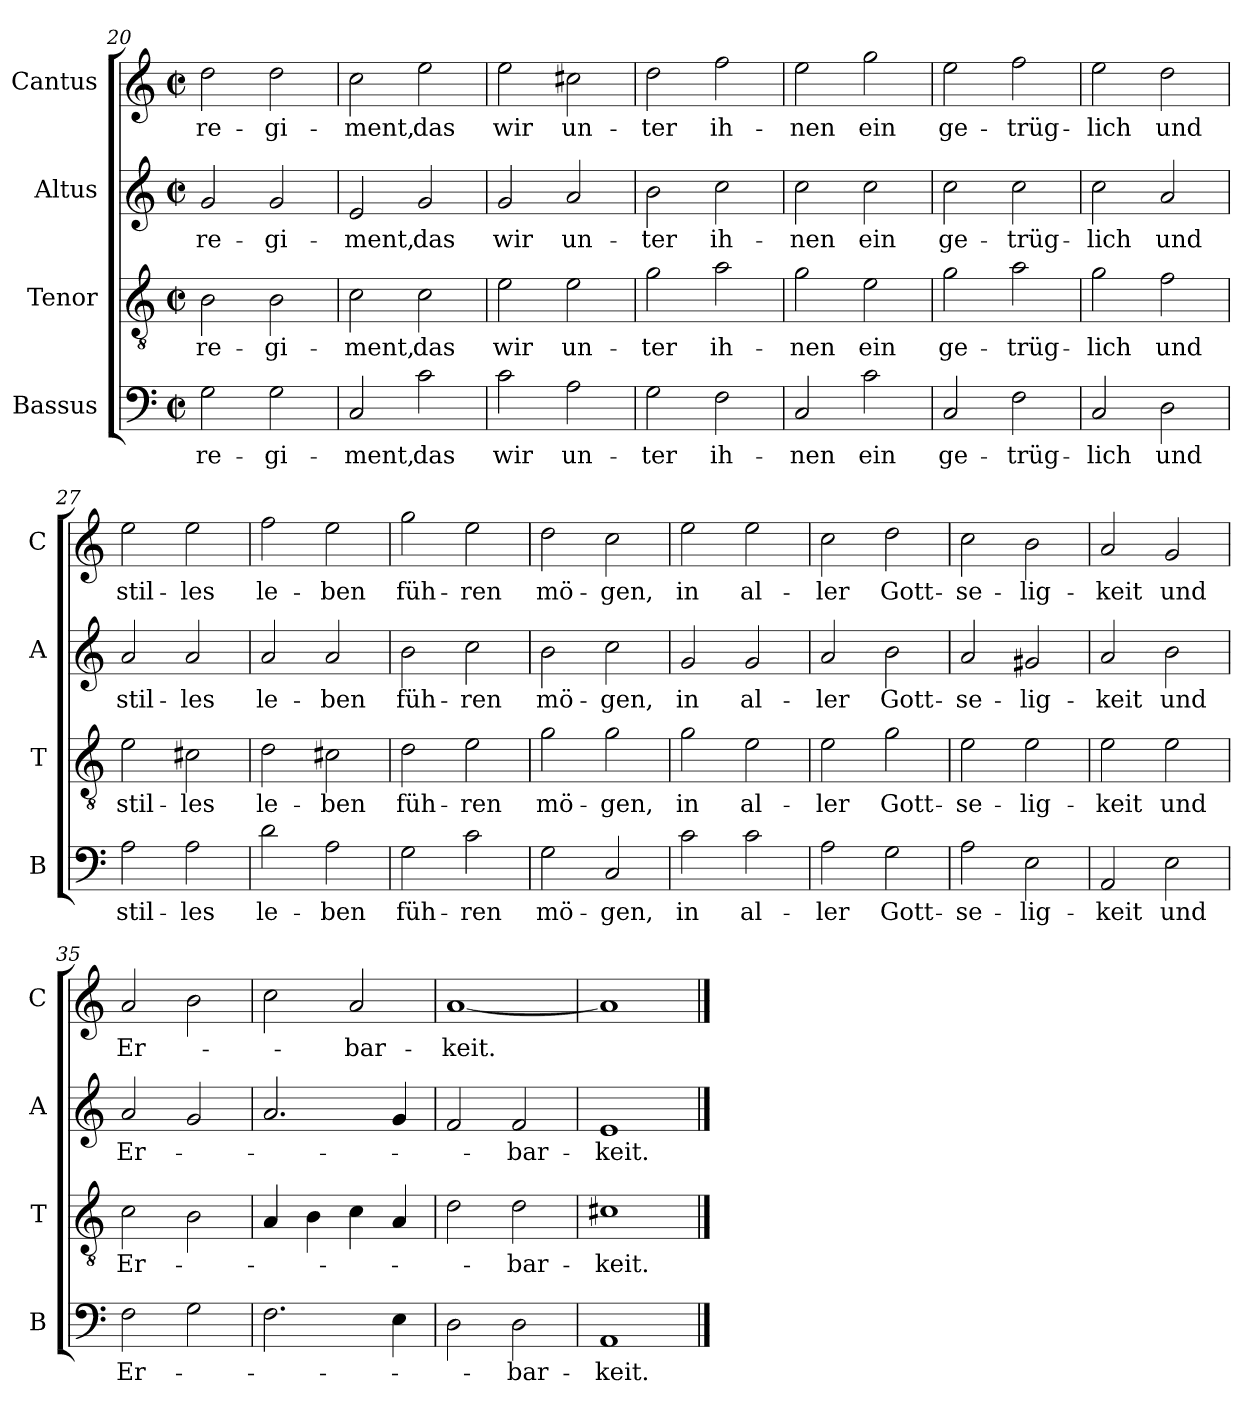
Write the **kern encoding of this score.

**kern	**text	**kern	**text	**kern	**text	**kern	**text
*part4	*part4	*part3	*part3	*part2	*part2	*part1	*part1
*staff4	*staff4	*staff3	*staff3	*staff2	*staff2	*staff1	*staff1
*I"Bassus	*	*I"Tenor	*	*I"Altus	*	*I"Cantus	*
*I'B	*	*I'T	*	*I'A	*	*I'C	*
*clefF4	*	*clefGv2	*	*clefG2	*	*clefG2	*
*k[]	*	*k[]	*	*k[]	*	*k[]	*
*C:	*	*C:	*	*C:	*	*C:	*
*M2/2	*	*M2/2	*	*M2/2	*	*M2/2	*
*met(c|)	*	*met(c|)	*	*met(c|)	*	*met(c|)	*
=20	=20	=20	=20	=20	=20	=20	=20
!	!LO:LY:b	!	!LO:LY:b	!	!LO:LY:b	!	!LO:LY:b
2G\	re-	2B\	re-	2g/	re-	2dd\	re-
!	!LO:LY:b	!	!LO:LY:b	!	!LO:LY:b	!	!LO:LY:b
2G\	-gi-	2B\	-gi-	2g/	-gi-	2dd\	-gi-
=21	=21	=21	=21	=21	=21	=21	=21
!	!LO:LY:b	!	!LO:LY:b	!	!LO:LY:b	!	!LO:LY:b
2C/	-ment,	2c\	-ment,	2e/	-ment,	2cc\	-ment,
!	!LO:LY:b	!	!LO:LY:b	!	!LO:LY:b	!	!LO:LY:b
2c\	das	2c\	das	2g/	das	2ee\	das
=22	=22	=22	=22	=22	=22	=22	=22
!	!LO:LY:b	!	!LO:LY:b	!	!LO:LY:b	!	!LO:LY:b
2c\	wir	2e\	wir	2g/	wir	2ee\	wir
!	!LO:LY:b	!	!LO:LY:b	!	!LO:LY:b	!	!LO:LY:b
2A\	un-	2e\	un-	2a/	un-	2cc#X\	un-
=23	=23	=23	=23	=23	=23	=23	=23
!	!LO:LY:b	!	!LO:LY:b	!	!LO:LY:b	!	!LO:LY:b
2G\	-ter	2g\	-ter	2b\	-ter	2dd\	-ter
!	!LO:LY:b	!	!LO:LY:b	!	!LO:LY:b	!	!LO:LY:b
2F\	ih-	2a\	ih-	2cc\	ih-	2ff\	ih-
=24	=24	=24	=24	=24	=24	=24	=24
!	!LO:LY:b	!	!LO:LY:b	!	!LO:LY:b	!	!LO:LY:b
2C/	-nen	2g\	-nen	2cc\	-nen	2ee\	-nen
!	!LO:LY:b	!	!LO:LY:b	!	!LO:LY:b	!	!LO:LY:b
2c\	ein	2e\	ein	2cc\	ein	2gg\	ein
!!LO:LB:g=z
=25	=25	=25	=25	=25	=25	=25	=25
!	!LO:LY:b	!	!LO:LY:b	!	!LO:LY:b	!	!LO:LY:b
2C/	ge-	2g\	ge-	2cc\	ge-	2ee\	ge-
!	!LO:LY:b	!	!LO:LY:b	!	!LO:LY:b	!	!LO:LY:b
2F\	-trüg-	2a\	-trüg-	2cc\	-trüg-	2ff\	-trüg-
=26	=26	=26	=26	=26	=26	=26	=26
!	!LO:LY:b	!	!LO:LY:b	!	!LO:LY:b	!	!LO:LY:b
2C/	-lich	2g\	-lich	2cc\	-lich	2ee\	-lich
!	!LO:LY:b	!	!LO:LY:b	!	!LO:LY:b	!	!LO:LY:b
2D\	und	2f\	und	2a/	und	2dd\	und
=27	=27	=27	=27	=27	=27	=27	=27
!	!LO:LY:b	!	!LO:LY:b	!	!LO:LY:b	!	!LO:LY:b
2A\	stil-	2e\	stil-	2a/	stil-	2ee\	stil-
!	!LO:LY:b	!	!LO:LY:b	!	!LO:LY:b	!	!LO:LY:b
2A\	-les	2c#X\	-les	2a/	-les	2ee\	-les
=28	=28	=28	=28	=28	=28	=28	=28
!	!LO:LY:b	!	!LO:LY:b	!	!LO:LY:b	!	!LO:LY:b
2d\	le-	2d\	le-	2a/	le-	2ff\	le-
!	!LO:LY:b	!	!LO:LY:b	!	!LO:LY:b	!	!LO:LY:b
2A\	-ben	2c#X\	-ben	2a/	-ben	2ee\	-ben
=29	=29	=29	=29	=29	=29	=29	=29
!	!LO:LY:b	!	!LO:LY:b	!	!LO:LY:b	!	!LO:LY:b
2G\	füh-	2d\	füh-	2b\	füh-	2gg\	füh-
!	!LO:LY:b	!	!LO:LY:b	!	!LO:LY:b	!	!LO:LY:b
2c\	-ren	2e\	-ren	2cc\	-ren	2ee\	-ren
=30	=30	=30	=30	=30	=30	=30	=30
!	!LO:LY:b	!	!LO:LY:b	!	!LO:LY:b	!	!LO:LY:b
2G\	mö-	2g\	mö-	2b\	mö-	2dd\	mö-
!	!LO:LY:b	!	!LO:LY:b	!	!LO:LY:b	!	!LO:LY:b
2C/	-gen,	2g\	-gen,	2cc\	-gen,	2cc\	-gen,
=31	=31	=31	=31	=31	=31	=31	=31
!	!LO:LY:b	!	!LO:LY:b	!	!LO:LY:b	!	!LO:LY:b
2c\	in	2g\	in	2g/	in	2ee\	in
!	!LO:LY:b	!	!LO:LY:b	!	!LO:LY:b	!	!LO:LY:b
2c\	al-	2e\	al-	2g/	al-	2ee\	al-
!!LO:LB:g=z
=32	=32	=32	=32	=32	=32	=32	=32
!	!LO:LY:b	!	!LO:LY:b	!	!LO:LY:b	!	!LO:LY:b
2A\	-ler	2e\	-ler	2a/	-ler	2cc\	-ler
!	!LO:LY:b	!	!LO:LY:b	!	!LO:LY:b	!	!LO:LY:b
2G\	Gott-	2g\	Gott-	2b\	Gott-	2dd\	Gott-
=33	=33	=33	=33	=33	=33	=33	=33
!	!LO:LY:b	!	!LO:LY:b	!	!LO:LY:b	!	!LO:LY:b
2A\	-se-	2e\	-se-	2a/	-se-	2cc\	-se-
!	!LO:LY:b	!	!LO:LY:b	!	!LO:LY:b	!	!LO:LY:b
2E\	-lig-	2e\	-lig-	2g#X/	-lig-	2b\	-lig-
=34	=34	=34	=34	=34	=34	=34	=34
!	!LO:LY:b	!	!LO:LY:b	!	!LO:LY:b	!	!LO:LY:b
2AA/	-keit	2e\	-keit	2a/	-keit	2a/	-keit
!	!LO:LY:b	!	!LO:LY:b	!	!LO:LY:b	!	!LO:LY:b
2E\	und	2e\	und	2b\	und	2g/	und
=35	=35	=35	=35	=35	=35	=35	=35
!	!LO:LY:b	!	!LO:LY:b	!	!LO:LY:b	!	!LO:LY:b
2F\	Er-	2c\	Er-	2a/	Er-	2a/	Er-
2G\	.	2B\	.	2g/	.	2b\	.
=36	=36	=36	=36	=36	=36	=36	=36
2.F\	.	4A/	.	2.a/	.	2cc\	.
.	.	4B\	.	.	.	.	.
!	!	!	!	!	!	!	!LO:LY:b
.	.	4c\	.	.	.	2a/	-bar-
4E\	.	4A/	.	4g/	.	.	.
=37	=37	=37	=37	=37	=37	=37	=37
!	!	!	!	!	!	!	!LO:LY:b
2D\	.	2d\	.	2f/	.	[1a	-keit.
!	!LO:LY:b	!	!LO:LY:b	!	!LO:LY:b	!	!
2D\	-bar-	2d\	-bar-	2f/	-bar-	.	.
=38	=38	=38	=38	=38	=38	=38	=38
!	!LO:LY:b	!	!LO:LY:b	!	!LO:LY:b	!	!
1AA	-keit.	1c#X	-keit.	1e	-keit.	1a]	.
==	==	==	==	==	==	==	==
*-	*-	*-	*-	*-	*-	*-	*-
